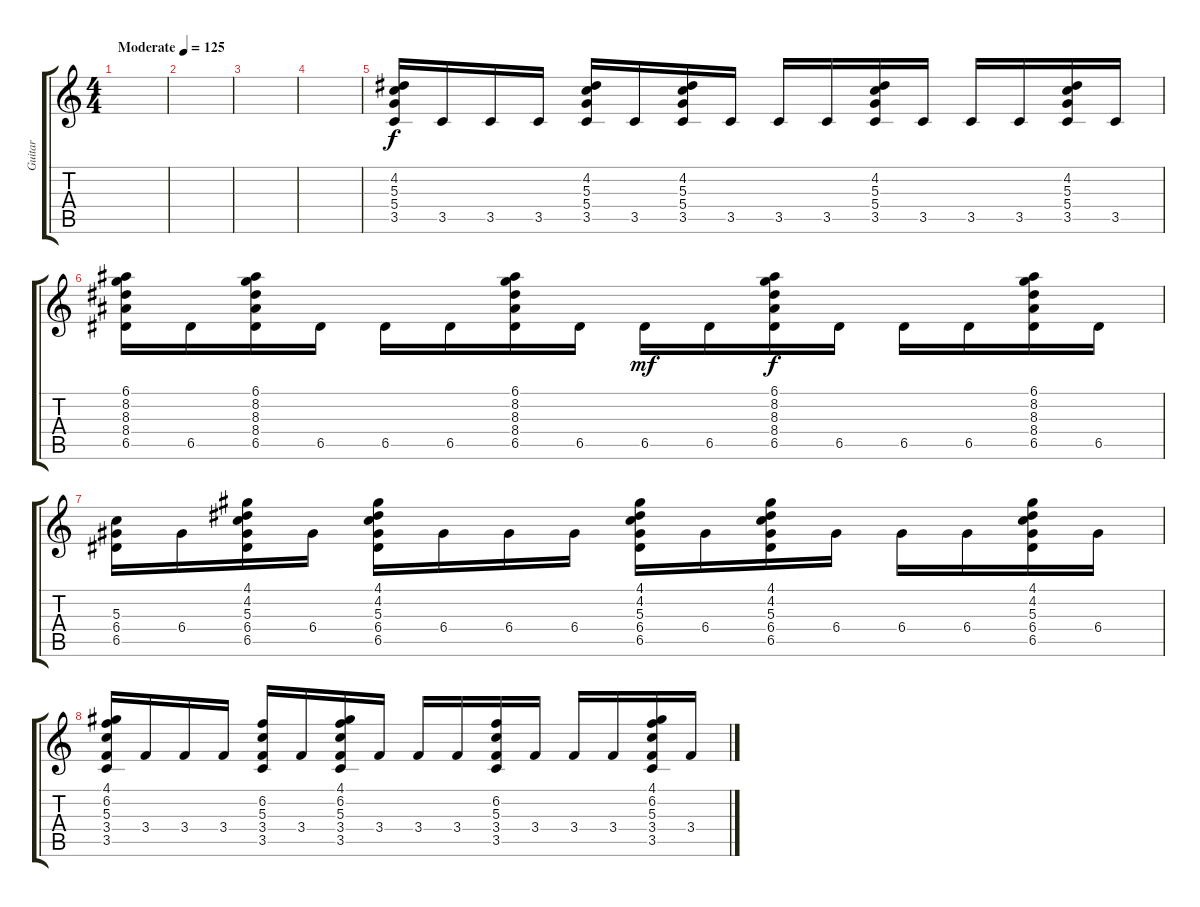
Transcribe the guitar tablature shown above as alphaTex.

\track ("Guitar" "Guitar") {instrument distortionguitar}
\staff {score tabs}
\tuning (E4 B3 G3 D3 A2 E2) {hide}
\ts (4 4)
\tempo (125 "Moderate")
\clef g2
\ks c
|
|
|
|
(4.2 5.3 5.4 3.5).16 3.5.16 3.5.16 3.5.16 (4.2 5.3 5.4 3.5).16 3.5.16 (4.2 5.3 5.4 3.5).16 3.5.16 3.5.16 3.5.16 (4.2 5.3 5.4 3.5).16 3.5.16 3.5.16 3.5.16 (4.2 5.3 5.4 3.5).16 3.5.16 |
(6.1 8.2 8.3 8.4 6.5).16 6.5.16 (6.1 8.2 8.3 8.4 6.5).16 6.5.16 6.5.16 6.5.16 (6.1 8.2 8.3 8.4 6.5).16 6.5.16 6.5.16{dy mf} 6.5.16 (6.1 8.2 8.3 8.4 6.5).16{dy f} 6.5.16 6.5.16 6.5.16 (6.1 8.2 8.3 8.4 6.5).16 6.5.16 |
(5.3 6.4 6.5).16 6.4.16 (4.1 4.2 5.3 6.4 6.5).16 6.4.16 (4.1 4.2 5.3 6.4 6.5).16 6.4.16 6.4.16 6.4.16 (4.1 4.2 5.3 6.4 6.5).16 6.4.16 (4.1 4.2 5.3 6.4 6.5).16 6.4.16 6.4.16 6.4.16 (4.1 4.2 5.3 6.4 6.5).16 6.4.16 |
(4.1 6.2 5.3 3.4 3.5).16 3.4.16 3.4.16 3.4.16 (6.2 5.3 3.4 3.5).16 3.4.16 (4.1 6.2 5.3 3.4 3.5).16 3.4.16 3.4.16 3.4.16 (6.2 5.3 3.4 3.5).16 3.4.16 3.4.16 3.4.16 (4.1 6.2 5.3 3.4 3.5).16 3.4.16
